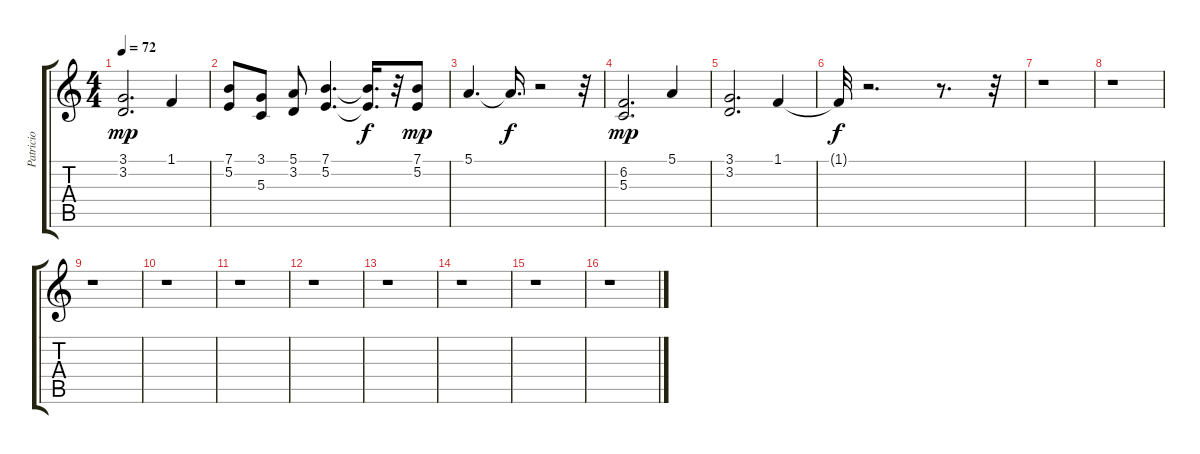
\track ("Patricio" "Patricio") {instrument brasssection}
\staff {score tabs}
\tuning (E4 B3 G3 D3 A2 E2) {hide}
\ts (4 4)
\tempo 72
\clef g2
\ks c
(3.1 3.2).2{d dy mp} 1.1.4 |
(7.1 5.2).8 (3.1 5.3).8 (5.1 3.2).8 (7.1 5.2).4{d} (7.1{t} 5.2{t}).16{d dy f} r.32 (7.1 5.2).8{dy mp} |
5.1.4{d} 5.1{t}.16{d dy f} r.2 r.32 |
(6.2 5.3).2{d dy mp} 5.1.4 |
(3.1 3.2).2{d} 1.1.4 |
1.1{t}.32{dy f} r.2{d} r.8{d} r.32 |
r.1 |
r.1 |
r.1 |
r.1 |
r.1 |
r.1 |
r.1 |
r.1 |
r.1 |
r.1
